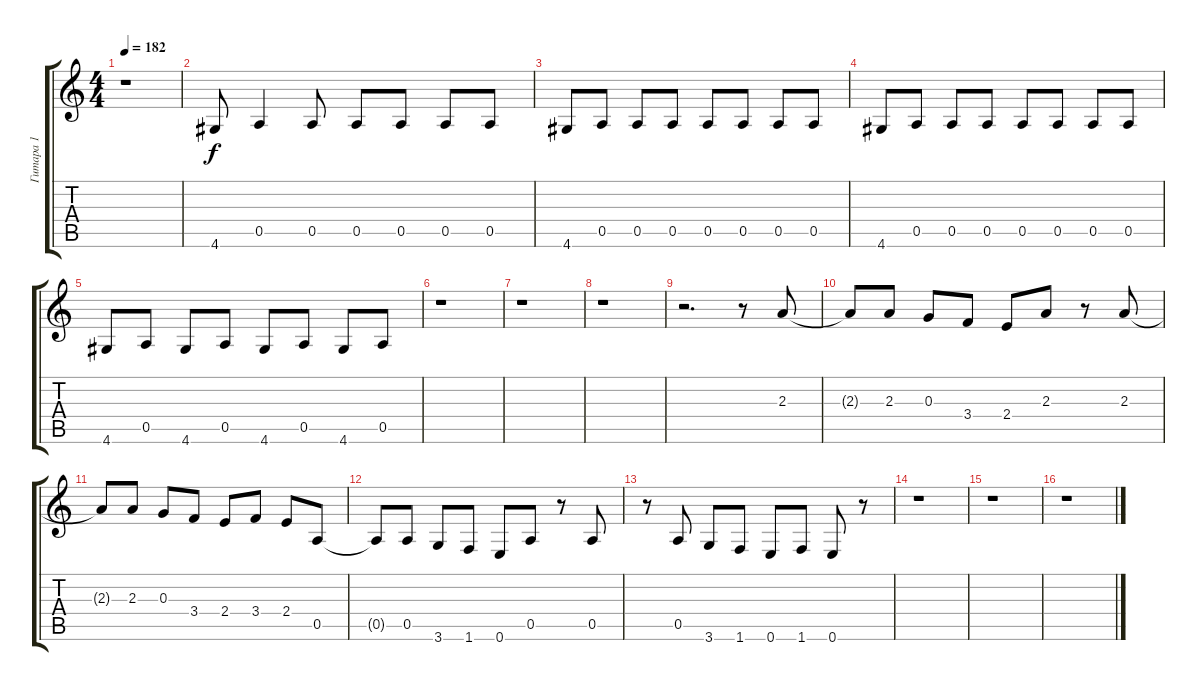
\track ("Гитара 1" "Гитара 1") {instrument electricguitarclean}
\staff {score tabs}
\tuning (E4 B3 G3 D3 A2 E2) {hide}
\ts (4 4)
\tempo 182
\clef g2
\ks c
r.1{dy f} |
4.6.8 0.5.4 0.5.8 0.5.8 0.5.8 0.5.8 0.5.8 |
4.6.8 0.5.8 0.5.8 0.5.8 0.5.8 0.5.8 0.5.8 0.5.8 |
4.6.8 0.5.8 0.5.8 0.5.8 0.5.8 0.5.8 0.5.8 0.5.8 |
4.6.8 0.5.8 4.6.8 0.5.8 4.6.8 0.5.8 4.6.8 0.5.8 |
r.1 |
r.1 |
r.1 |
r.2{d} r.8 2.3.8 |
2.3{t}.8 2.3.8 0.3.8 3.4.8 2.4.8 2.3.8 r.8 2.3.8 |
2.3{t}.8 2.3.8 0.3.8 3.4.8 2.4.8 3.4.8 2.4.8 0.5.8 |
0.5{t}.8 0.5.8 3.6.8 1.6.8 0.6.8 0.5.8 r.8 0.5.8 |
r.8 0.5.8 3.6.8 1.6.8 0.6.8 1.6.8 0.6.8 r.8 |
r.1 |
r.1 |
r.1
